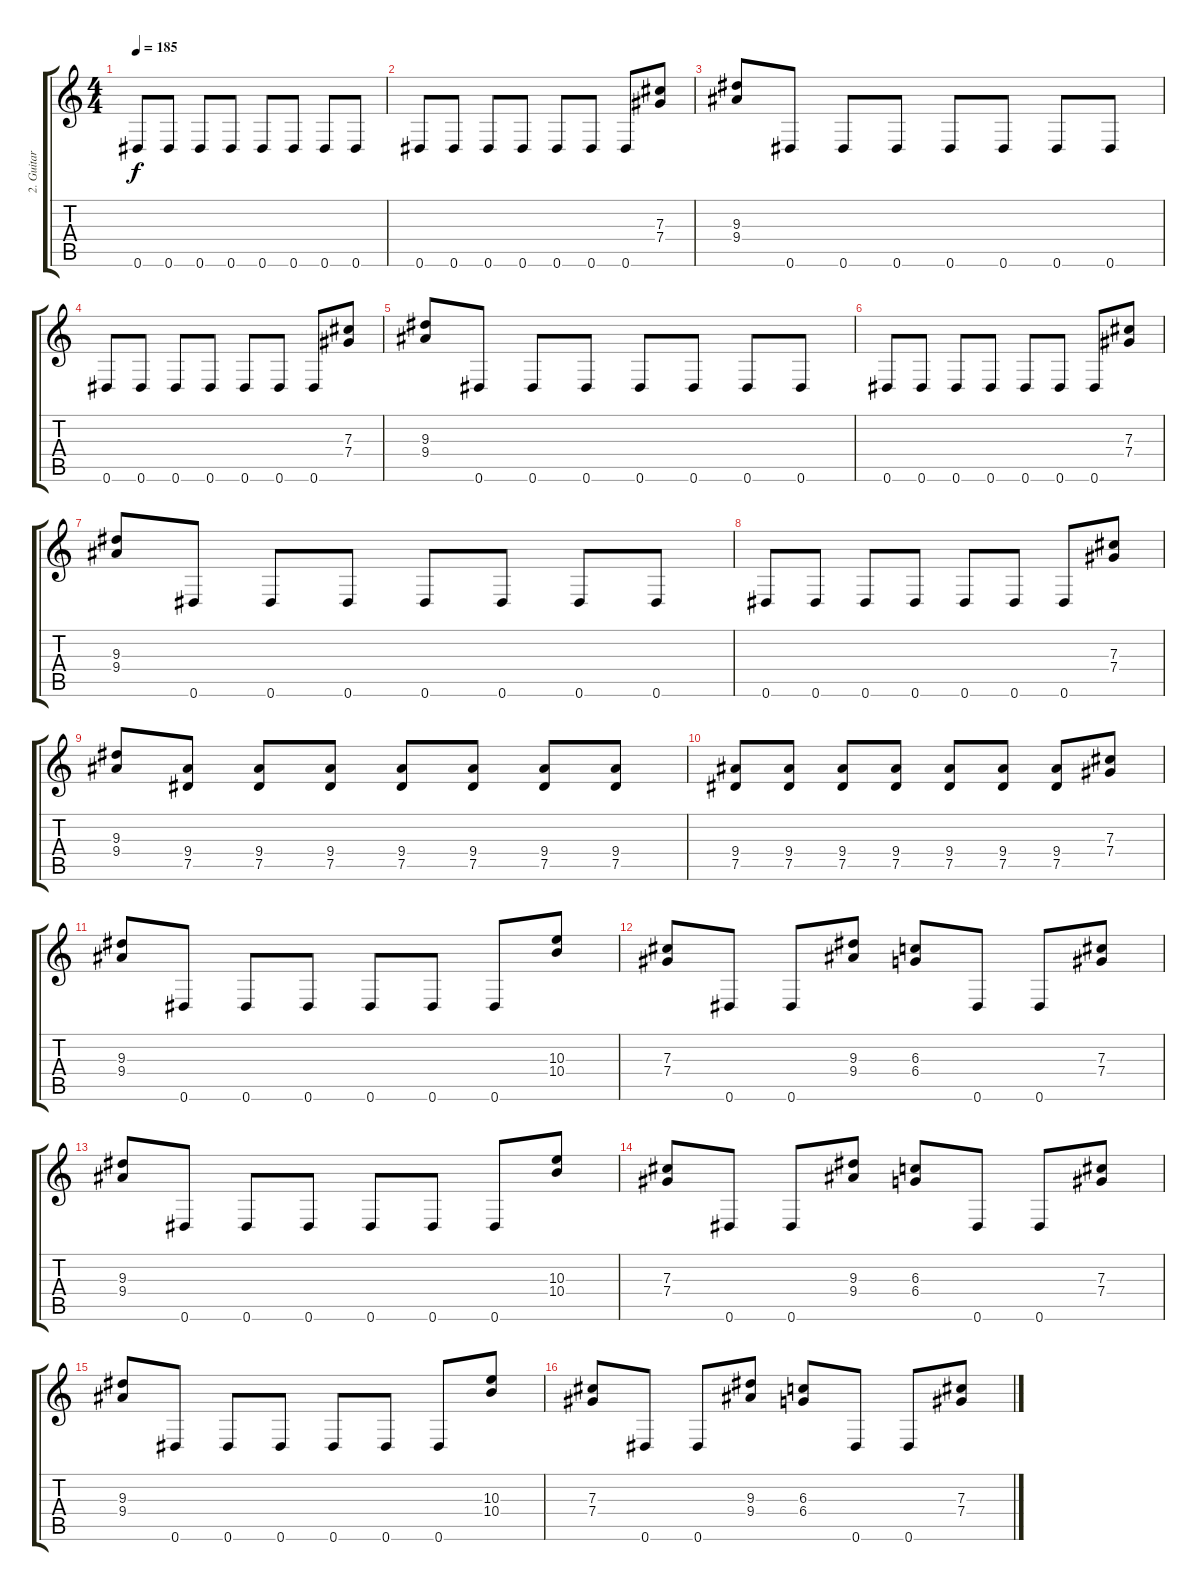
\track ("2. Guitar" "2. Guitar") {instrument distortionguitar}
\staff {score tabs}
\tuning (Eb4 Bb3 Gb3 Db3 Ab2 Eb2) {hide}
\ts (4 4)
\tempo 185
\clef g2
\ks c
0.6.8{dy f} 0.6.8 0.6.8 0.6.8 0.6.8 0.6.8 0.6.8 0.6.8 |
0.6.8 0.6.8 0.6.8 0.6.8 0.6.8 0.6.8 0.6.8 (7.3 7.4).8 |
(9.3 9.4).8 0.6.8 0.6.8 0.6.8 0.6.8 0.6.8 0.6.8 0.6.8 |
0.6.8 0.6.8 0.6.8 0.6.8 0.6.8 0.6.8 0.6.8 (7.3 7.4).8 |
(9.3 9.4).8 0.6.8 0.6.8 0.6.8 0.6.8 0.6.8 0.6.8 0.6.8 |
0.6.8 0.6.8 0.6.8 0.6.8 0.6.8 0.6.8 0.6.8 (7.3 7.4).8 |
(9.3 9.4).8 0.6.8 0.6.8 0.6.8 0.6.8 0.6.8 0.6.8 0.6.8 |
0.6.8 0.6.8 0.6.8 0.6.8 0.6.8 0.6.8 0.6.8 (7.3 7.4).8 |
(9.3 9.4).8 (9.4 7.5).8 (9.4 7.5).8 (9.4 7.5).8 (9.4 7.5).8 (9.4 7.5).8 (9.4 7.5).8 (9.4 7.5).8 |
(9.4 7.5).8 (9.4 7.5).8 (9.4 7.5).8 (9.4 7.5).8 (9.4 7.5).8 (9.4 7.5).8 (9.4 7.5).8 (7.3 7.4).8 |
(9.3 9.4).8 0.6.8 0.6.8 0.6.8 0.6.8 0.6.8 0.6.8 (10.3 10.4).8 |
(7.3 7.4).8 0.6.8 0.6.8 (9.3 9.4).8 (6.3 6.4).8 0.6.8 0.6.8 (7.3 7.4).8 |
(9.3 9.4).8 0.6.8 0.6.8 0.6.8 0.6.8 0.6.8 0.6.8 (10.3 10.4).8 |
(7.3 7.4).8 0.6.8 0.6.8 (9.3 9.4).8 (6.3 6.4).8 0.6.8 0.6.8 (7.3 7.4).8 |
(9.3 9.4).8 0.6.8 0.6.8 0.6.8 0.6.8 0.6.8 0.6.8 (10.3 10.4).8 |
(7.3 7.4).8 0.6.8 0.6.8 (9.3 9.4).8 (6.3 6.4).8 0.6.8 0.6.8 (7.3 7.4).8
